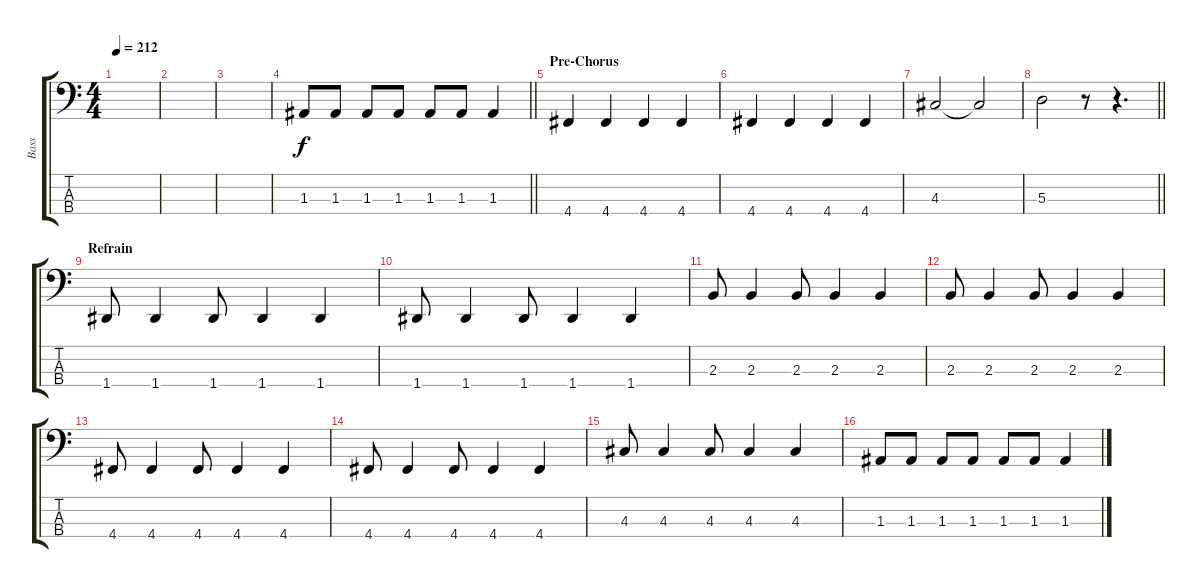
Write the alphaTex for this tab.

\track ("Bass" "Bass") {instrument electricbassfinger}
\staff {score tabs}
\tuning (G2 D2 A1 D1) {hide}
\ts (4 4)
\tempo 212
\clef f4
\ks c
|
|
|
\barLineRight lightlight
1.3.8 1.3.8 1.3.8 1.3.8 1.3.8 1.3.8 1.3.4 |
\section ("" "Pre-Chorus")
4.4.4 4.4.4 4.4.4 4.4.4 |
4.4.4 4.4.4 4.4.4 4.4.4 |
4.3.2 4.3{t}.2 |
\barLineRight lightlight
5.3.2 r.8 r.4{d} |
\section ("" "Refrain")
1.4.8 1.4.4 1.4.8 1.4.4 1.4.4 |
1.4.8 1.4.4 1.4.8 1.4.4 1.4.4 |
2.3.8 2.3.4 2.3.8 2.3.4 2.3.4 |
2.3.8 2.3.4 2.3.8 2.3.4 2.3.4 |
4.4.8 4.4.4 4.4.8 4.4.4 4.4.4 |
4.4.8 4.4.4 4.4.8 4.4.4 4.4.4 |
4.3.8 4.3.4 4.3.8 4.3.4 4.3.4 |
1.3.8 1.3.8 1.3.8 1.3.8 1.3.8 1.3.8 1.3.4
